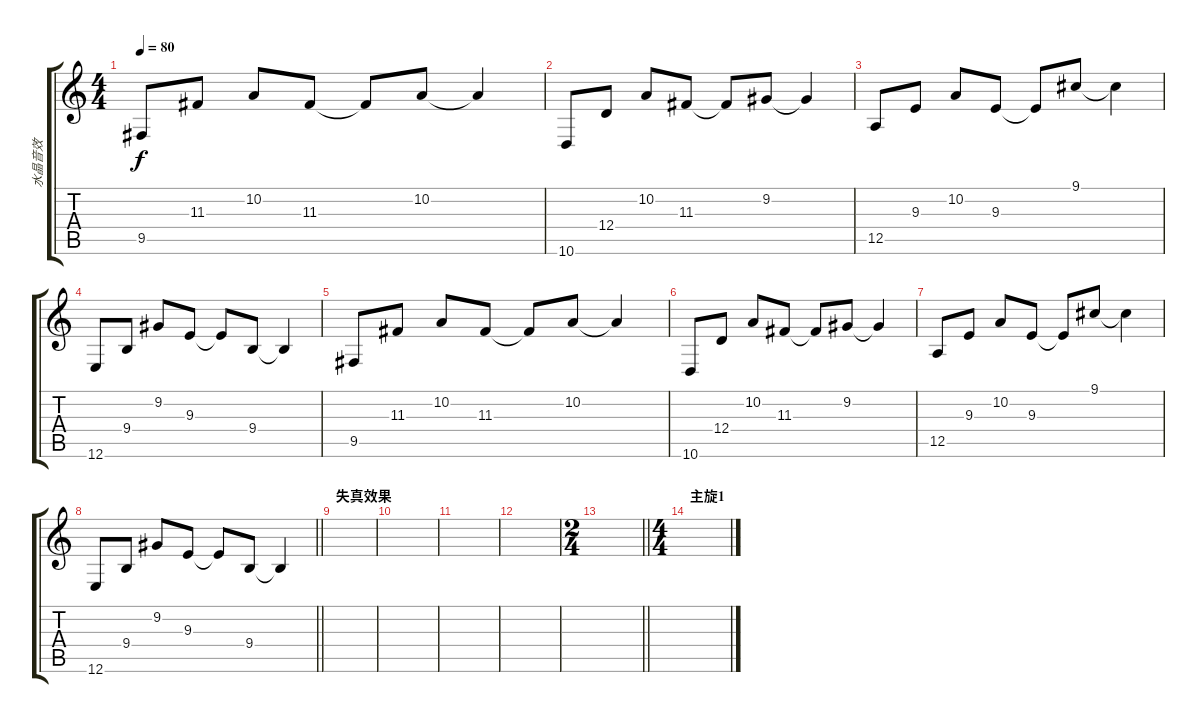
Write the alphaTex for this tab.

\track ("水晶音效" "水晶音效") {instrument pad1newage}
\staff {score tabs}
\tuning (E4 B3 G3 D3 A2 E2) {hide}
\ts (4 4)
\tempo 80
\clef g2
\ks c
9.5.8{dy f instrument pad1newage} 11.3.8 10.2.8 11.3.8 11.3{t}.8 10.2.8 10.2{t}.4 |
10.6.8 12.4.8 10.2.8 11.3.8 11.3{t}.8 9.2.8 9.2{t}.4 |
12.5.8 9.3.8 10.2.8 9.3.8 9.3{t}.8 9.1.8 9.1{t}.4 |
12.6.8 9.4.8 9.2.8 9.3.8 9.3{t}.8{txt ""} 9.4.8 9.4{t}.4 |
9.5.8 11.3.8 10.2.8 11.3.8 11.3{t}.8 10.2.8 10.2{t}.4 |
10.6.8 12.4.8 10.2.8 11.3.8 11.3{t}.8 9.2.8 9.2{t}.4 |
12.5.8 9.3.8 10.2.8 9.3.8 9.3{t}.8 9.1.8 9.1{t}.4 |
\barLineRight lightlight
12.6.8 9.4.8 9.2.8 9.3.8 9.3{t}.8 9.4.8 9.4{t}.4 |
\section ("" "失真效果")
|
|
|
|
\ts (2 4)
\barLineRight lightlight
|
\ts (4 4)
\section ("" "主旋1")
